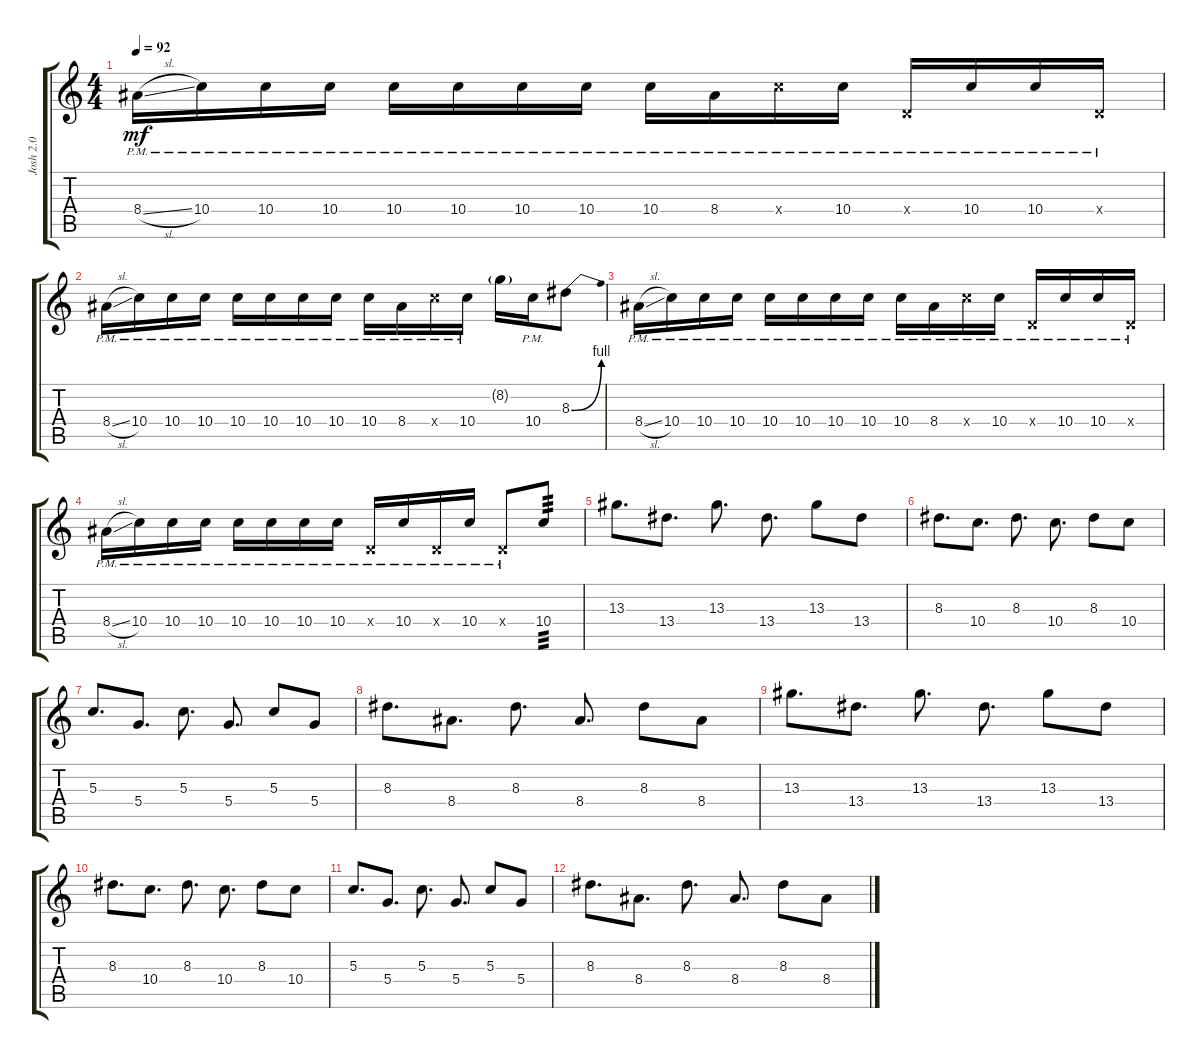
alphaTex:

\track ("Josh 2.0" "Josh 2.0") {instrument electricguitarclean}
\staff {score tabs}
\tuning (E4 B3 G3 D3 A2 E2) {hide}
\ts (4 4)
\tempo 92
\clef g2
\ks c
8.4{sl pm}.16{dy mf} 10.4{pm}.16 10.4{pm}.16 10.4{pm}.16 10.4{pm}.16 10.4{pm}.16 10.4{pm}.16 10.4{pm}.16 10.4{pm}.16 8.4{pm}.16 10.4{pm x}.16 10.4{pm}.16 0.4{pm x}.16 10.4{pm}.16 10.4{pm}.16 0.4{pm x}.16 |
8.4{sl pm}.16 10.4{pm}.16 10.4{pm}.16 10.4{pm}.16 10.4{pm}.16 10.4{pm}.16 10.4{pm}.16 10.4{pm}.16 10.4{pm}.16 8.4{pm}.16 10.4{pm x}.16 10.4{pm}.16 8.2{g}.16 10.4{pm}.16 8.3{be (bend 0 0 60 4)}.8 |
8.4{sl pm}.16 10.4{pm}.16 10.4{pm}.16 10.4{pm}.16 10.4{pm}.16 10.4{pm}.16 10.4{pm}.16 10.4{pm}.16 10.4{pm}.16 8.4{pm}.16 10.4{pm x}.16 10.4{pm}.16 0.4{pm x}.16 10.4{pm}.16 10.4{pm}.16 0.4{pm x}.16 |
8.4{sl pm}.16 10.4{pm}.16 10.4{pm}.16 10.4{pm}.16 10.4{pm}.16 10.4{pm}.16 10.4{pm}.16 10.4{pm}.16 0.4{pm x}.16 10.4{pm}.16 0.4{pm x}.16 10.4{pm}.16 0.4{pm x}.8 10.4.8{tp 3} |
13.3.8{d} 13.4.8{d} 13.3.8{d} 13.4.8{d} 13.3.8 13.4.8 |
8.3.8{d} 10.4.8{d} 8.3.8{d} 10.4.8{d} 8.3.8 10.4.8 |
5.3.8{d} 5.4.8{d} 5.3.8{d} 5.4.8{d} 5.3.8 5.4.8 |
8.3.8{d} 8.4.8{d} 8.3.8{d} 8.4.8{d} 8.3.8 8.4.8 |
13.3.8{d} 13.4.8{d} 13.3.8{d} 13.4.8{d} 13.3.8 13.4.8 |
8.3.8{d} 10.4.8{d} 8.3.8{d} 10.4.8{d} 8.3.8 10.4.8 |
5.3.8{d} 5.4.8{d} 5.3.8{d} 5.4.8{d} 5.3.8 5.4.8 |
8.3.8{d} 8.4.8{d} 8.3.8{d} 8.4.8{d} 8.3.8 8.4.8
